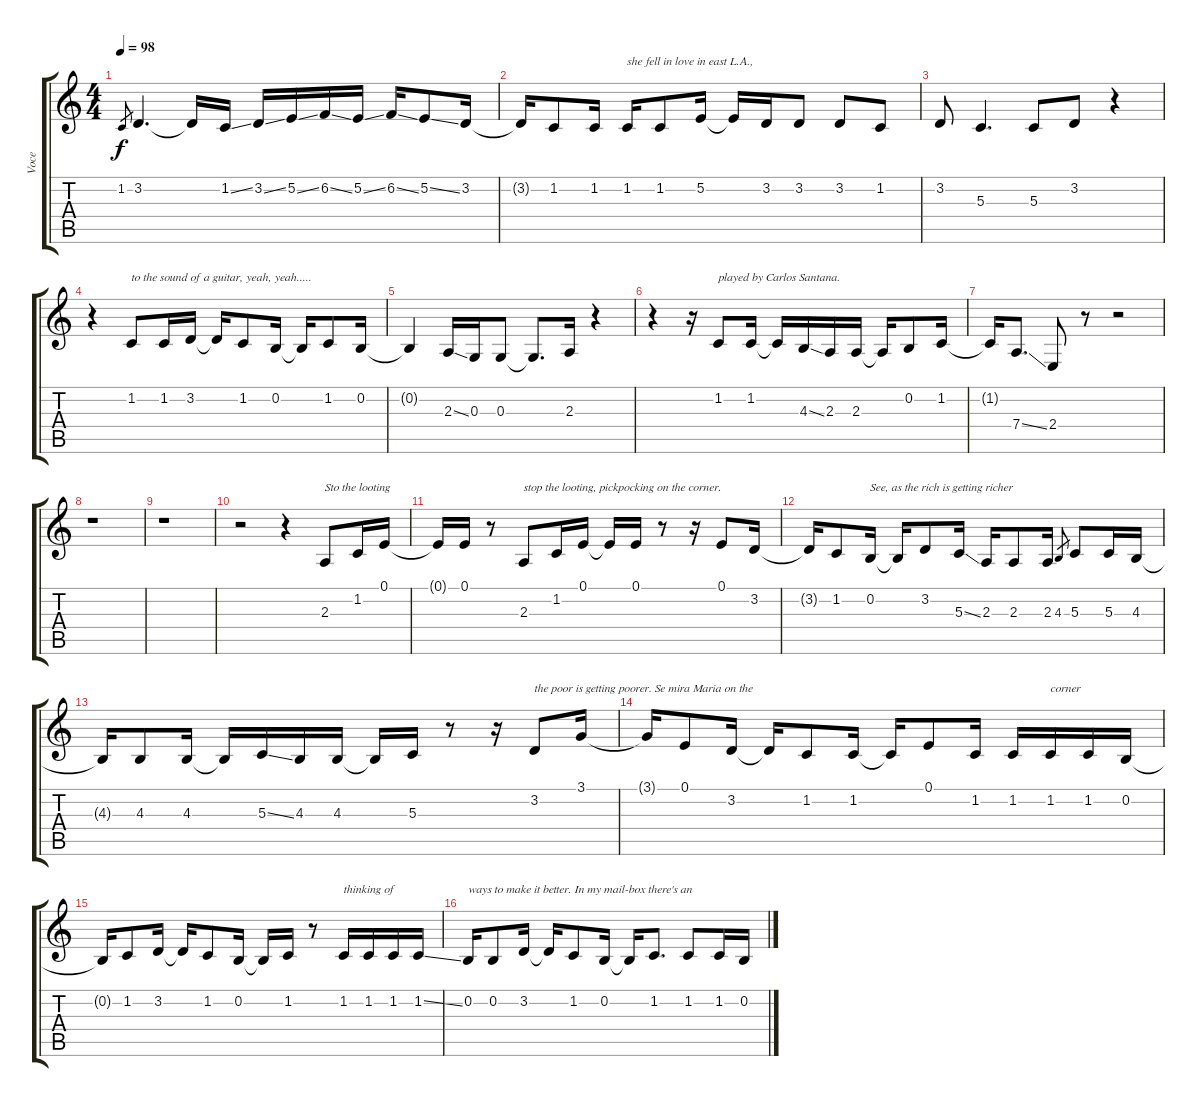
\track ("Voce" "Voce") {instrument altosax}
\staff {score tabs}
\tuning (E4 B3 G3 D3 A2 E2) {hide}
\ts (4 4)
\tempo 98
\clef g2
\ks c
1.2.8{gr dy f} 3.2.4{d} 3.2{t}.16 1.2{ss}.16 3.2{ss}.16 5.2{ss}.16 6.2{ss}.16 5.2{ss}.16 6.2{ss}.16 5.2{ss}.8 3.2.16 |
3.2{t}.16 1.2.8 1.2.16 1.2.16{txt "she fell in love in east L.A.,"} 1.2.8 5.2.16 5.2{t}.16 3.2.16 3.2.8 3.2.8 1.2.8 |
3.2.8 5.3.4{d} 5.3.8 3.2.8 r.4 |
r.4 1.2.8{txt "to the sound of a guitar, yeah, yeah....."} 1.2.16 3.2.16 3.2{t}.16 1.2.8 0.2.16 0.2{t}.16 1.2.8 0.2.16 |
0.2{t}.4 2.3{ss}.16 0.3.16 0.3.8 0.3{t}.8{d} 2.3.16 r.4 |
r.4 r.16 1.2.8{txt "played by Carlos Santana."} 1.2.16 1.2{t}.16 4.3{ss}.16 2.3.16 2.3.16 2.3{t}.16 0.2.8 1.2.16 |
1.2{t}.16 7.4{ss}.8{d} 2.4.8 r.8 r.2 |
r.1 |
r.1 |
r.2 r.4 2.3.8{txt "Sto the looting"} 1.2.16 0.1.16 |
0.1{t}.16 0.1.16 r.8 2.3.8{txt "stop the looting, pickpocking on the corner."} 1.2.16 0.1.16 0.1{t}.16 0.1.16 r.8 r.16 0.1.8 3.2.16 |
3.2{t}.16 1.2.8 0.2.16{txt "See, as the rich is getting richer"} 0.2{t}.16 3.2.8 5.3{ss}.16 2.3.16 2.3.8 2.3.16 4.3.8{gr} 5.3.8 5.3.16 4.3.16 |
4.3{t}.16 4.3.8 4.3.16 4.3{t}.16 5.3{ss}.16 4.3.16 4.3.16 4.3{t}.16 5.3.16 r.8 r.16 3.2.8{txt "the poor is getting poorer. Se mira Maria on the"} 3.1.16 |
3.1{t}.16 0.1.8 3.2.16 3.2{t}.16 1.2.8 1.2.16 1.2{t}.16 0.1.8 1.2.16 1.2.16 1.2.16{txt "corner "} 1.2.16 0.2.16 |
0.2{t}.16 1.2.8 3.2.16 3.2{t}.16 1.2.8 0.2.16 0.2{t}.16 1.2.16 r.8 1.2.16{txt "thinking of"} 1.2.16 1.2.16 1.2{ss}.16 |
0.2.16{txt "ways to make it better. In my mail-box there's an"} 0.2.8 3.2.16 3.2{t}.16 1.2.8 0.2.16 0.2{t}.16 1.2.8{d} 1.2.8 1.2.16 0.2.16
